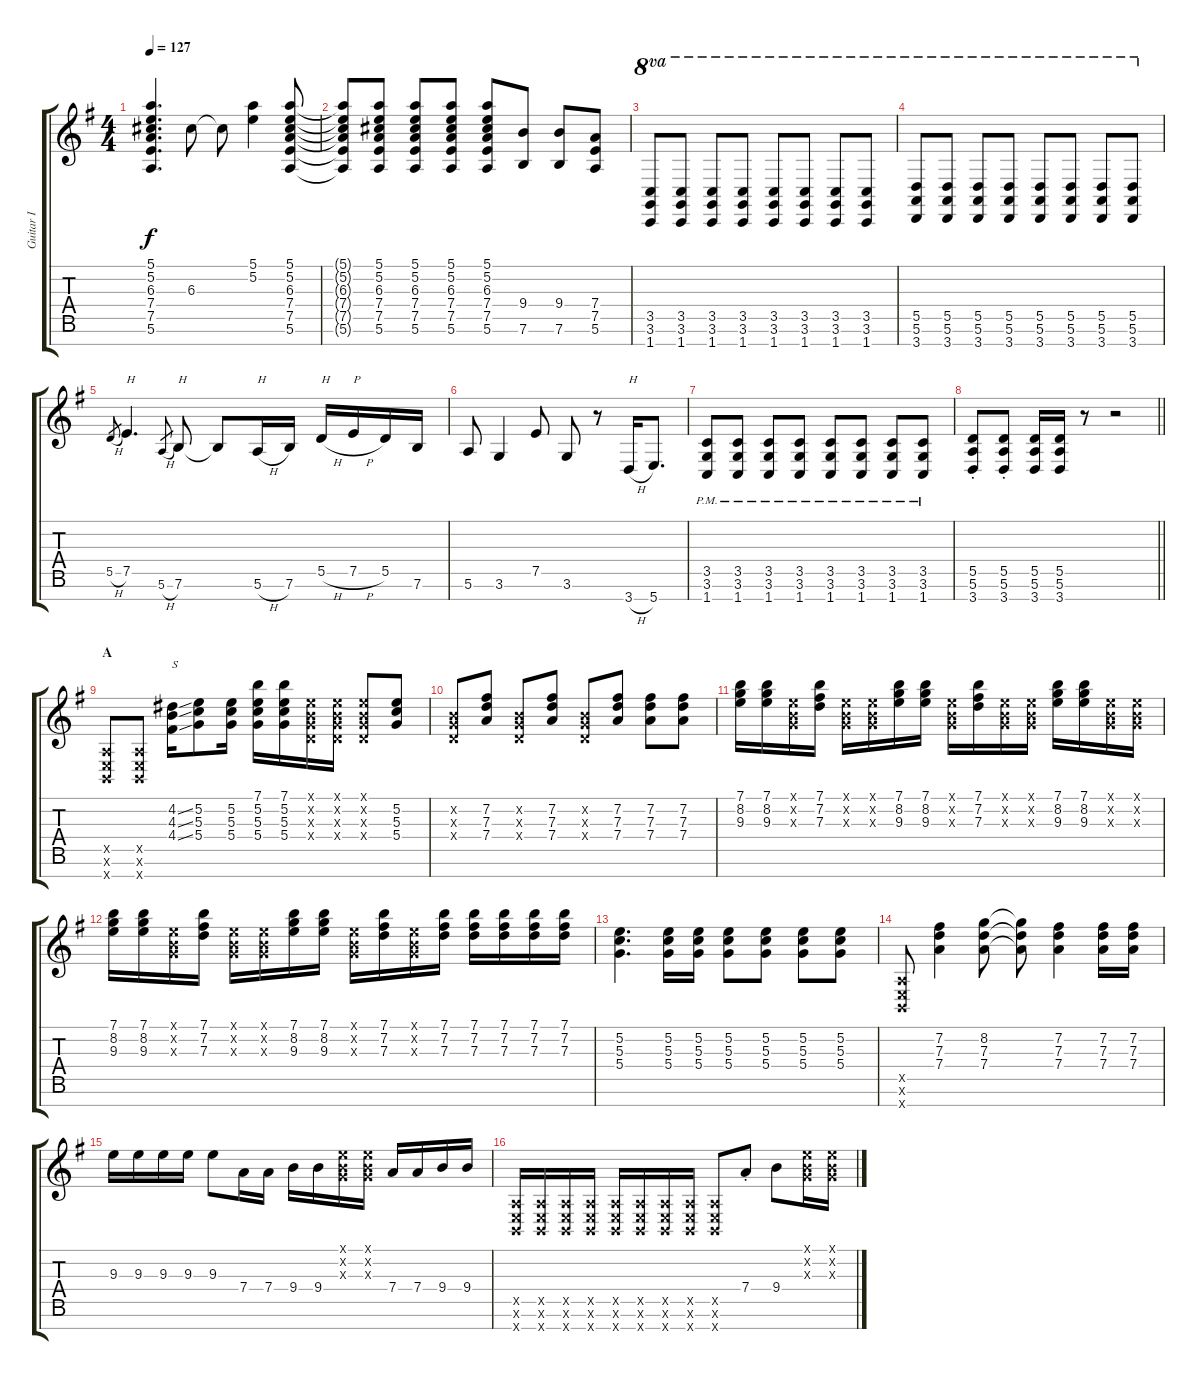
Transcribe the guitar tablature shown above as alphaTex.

\track ("Guitar I" "Guitar I") {instrument distortionguitar}
\staff {score tabs}
\tuning (E4 B3 G3 D3 A2 E2 B1) {hide}
\ts (4 4)
\tempo 127
\clef g2
\ks g
(5.1 5.2 6.3 7.4 7.5 5.6).4{d dy f} 6.3.8 6.3{t}.8 (5.1 5.2).4 (5.1 5.2 6.3 7.4 7.5 5.6).8 |
(5.1{t} 5.2{t} 6.3{t} 7.4{t} 7.5{t} 5.6{t}).8 (5.1 5.2 6.3 7.4 7.5 5.6).8 (5.1 5.2 6.3 7.4 7.5 5.6).8 (5.1 5.2 6.3 7.4 7.5 5.6).8 (5.1 5.2 6.3 7.4 7.5 5.6).8 (9.4 7.6).8 (9.4 7.6).8 (7.4 7.5 5.6).8 |
(3.5 3.6 1.7).8{ot 8va} (3.5 3.6 1.7).8{ot 8va} (3.5 3.6 1.7).8{ot 8va} (3.5 3.6 1.7).8{ot 8va} (3.5 3.6 1.7).8{ot 8va} (3.5 3.6 1.7).8{ot 8va} (3.5 3.6 1.7).8{ot 8va} (3.5 3.6 1.7).8{ot 8va} |
(5.5 5.6 3.7).8{ot 8va} (5.5 5.6 3.7).8{ot 8va} (5.5 5.6 3.7).8{ot 8va} (5.5 5.6 3.7).8{ot 8va} (5.5 5.6 3.7).8{ot 8va} (5.5 5.6 3.7).8{ot 8va} (5.5 5.6 3.7).8{ot 8va} (5.5 5.6 3.7).8{ot 8va} |
5.5{h}.8{gr} 7.5.4{d txt "H"} 5.6{h}.8{gr} 7.6.8{txt "H"} 7.6{t}.8 5.6{h}.16{txt "H"} 7.6.16 5.5{h}.16{txt "H"} 7.5{h}.16{txt "P"} 5.5.16 7.6.16 |
5.6.8 3.6.4 7.5.8 3.6.8 r.8 3.7{h}.16{txt "H"} 5.7.8{d} |
(3.5{pm} 3.6{pm} 1.7{pm}).8 (3.5{pm} 3.6{pm} 1.7{pm}).8 (3.5{pm} 3.6{pm} 1.7{pm}).8 (3.5{pm} 3.6{pm} 1.7{pm}).8 (3.5{pm} 3.6{pm} 1.7{pm}).8 (3.5{pm} 3.6{pm} 1.7{pm}).8 (3.5{pm} 3.6{pm} 1.7{pm}).8 (3.5{pm} 3.6{pm} 1.7{pm}).8 |
\barLineRight lightlight
(5.5{st} 5.6{st} 3.7{st}).8 (5.5{st} 5.6{st} 3.7{st}).8 (5.5 5.6 3.7).16 (5.5 5.6 3.7).16 r.8 r.2 |
\section ("" "A")
(0.5{x} 0.6{x} 0.7{x}).8 (0.5{x} 0.6{x} 0.7{x}).8 (4.2{ss} 4.3{ss} 4.4{ss}).16{txt "S"} (5.2 5.3 5.4).8 (5.2 5.3 5.4).16 (7.1 5.2 5.3 5.4).16 (7.1 5.2 5.3 5.4).16 (0.1{x} 0.2{x} 0.3{x} 0.4{x}).16 (0.1{x} 0.2{x} 0.3{x} 0.4{x}).16 (0.1{x} 0.2{x} 0.3{x} 0.4{x}).8 (5.2 5.3 5.4).8 |
(0.2{x} 0.3{x} 0.4{x}).8 (7.2 7.3 7.4).8 (0.2{x} 0.3{x} 0.4{x}).8 (7.2 7.3 7.4).8 (0.2{x} 0.3{x} 0.4{x}).8 (7.2 7.3 7.4).8 (7.2 7.3 7.4).8 (7.2 7.3 7.4).8 |
(7.1 8.2 9.3).16 (7.1 8.2 9.3).16 (0.1{x} 0.2{x} 0.3{x}).16 (7.1 7.2 7.3).16 (0.1{x} 0.2{x} 0.3{x}).16 (0.1{x} 0.2{x} 0.3{x}).16 (7.1 8.2 9.3).16 (7.1 8.2 9.3).16 (0.1{x} 0.2{x} 0.3{x}).16 (7.1 7.2 7.3).16 (0.1{x} 0.2{x} 0.3{x}).16 (0.1{x} 0.2{x} 0.3{x}).16 (7.1 8.2 9.3).16 (7.1 8.2 9.3).16 (0.1{x} 0.2{x} 0.3{x}).16 (0.1{x} 0.2{x} 0.3{x}).16 |
(7.1 8.2 9.3).16 (7.1 8.2 9.3).16 (0.1{x} 0.2{x} 0.3{x}).16 (7.1 7.2 7.3).16 (0.1{x} 0.2{x} 0.3{x}).16 (0.1{x} 0.2{x} 0.3{x}).16 (7.1 8.2 9.3).16 (7.1 8.2 9.3).16 (0.1{x} 0.2{x} 0.3{x}).16 (7.1 7.2 7.3).16 (0.1{x} 0.2{x} 0.3{x}).16 (7.1 7.2 7.3).16 (7.1 7.2 7.3).16 (7.1 7.2 7.3).16 (7.1 7.2 7.3).16 (7.1 7.2 7.3).16 |
(5.2 5.3 5.4).4{d} (5.2 5.3 5.4).16 (5.2 5.3 5.4).16 (5.2 5.3 5.4).8 (5.2 5.3 5.4).8 (5.2 5.3 5.4).8 (5.2 5.3 5.4).8 |
(0.5{x} 0.6{x} 0.7{x}).8 (7.2 7.3 7.4).4 (8.2 7.3 7.4).8 (8.2{t} 7.3{t} 7.4{t}).8 (7.2 7.3 7.4).4 (7.2 7.3 7.4).16 (7.2 7.3 7.4).16 |
9.3.16 9.3.16 9.3.16 9.3.16 9.3.8 7.4.16 7.4.16 9.4.16 9.4.16 (0.1{x} 0.2{x} 0.3{x}).16 (0.1{x} 0.2{x} 0.3{x}).16 7.4.16 7.4.16 9.4.16 9.4.16 |
(0.5{x} 0.6{x} 0.7{x}).16 (0.5{x} 0.6{x} 0.7{x}).16 (0.5{x} 0.6{x} 0.7{x}).16 (0.5{x} 0.6{x} 0.7{x}).16 (0.5{x} 0.6{x} 0.7{x}).16 (0.5{x} 0.6{x} 0.7{x}).16 (0.5{x} 0.6{x} 0.7{x}).16 (0.5{x} 0.6{x} 0.7{x}).16 (0.5{x} 0.6{x} 0.7{x}).8 7.4{st}.8 9.4.8 (0.1{x} 0.2{x} 0.3{x}).16 (0.1{x} 0.2{x} 0.3{x}).16
